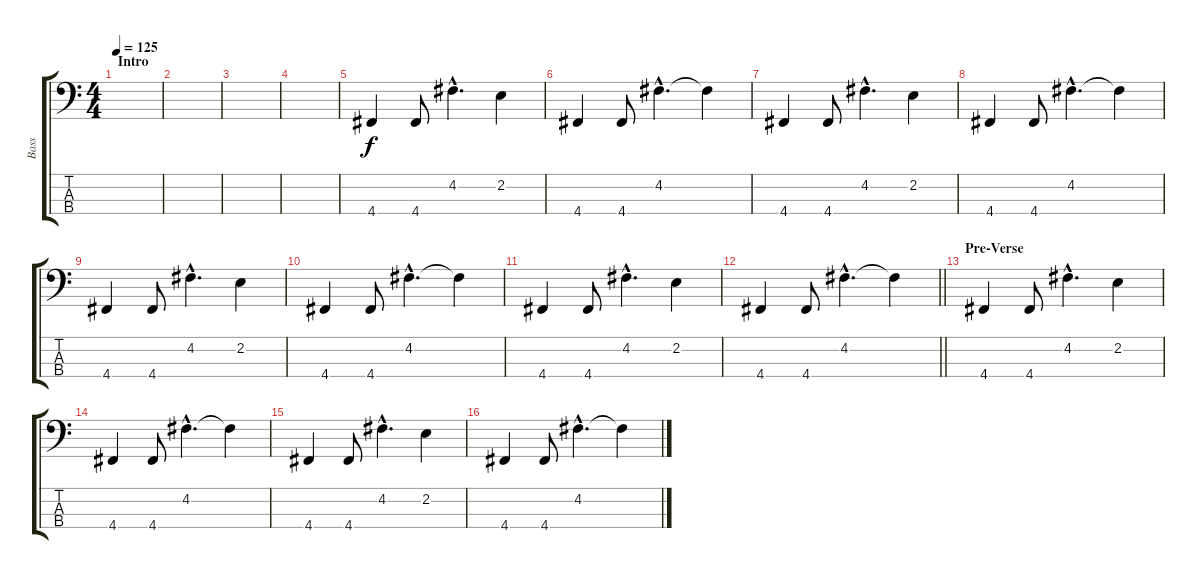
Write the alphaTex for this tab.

\track ("Bass" "Bass") {instrument electricbasspick}
\staff {score tabs}
\tuning (G2 D2 A1 D1) {hide}
\ts (4 4)
\section ("" "Intro")
\tempo 125
\clef f4
\ks c
|
|
|
|
4.4.4 4.4.8 4.2{hac}.4{d} 2.2.4 |
4.4.4 4.4.8 4.2{hac}.4{d} 4.2{t}.4 |
4.4.4 4.4.8 4.2{hac}.4{d} 2.2.4 |
4.4.4 4.4.8 4.2{hac}.4{d} 4.2{t}.4 |
4.4.4 4.4.8 4.2{hac}.4{d} 2.2.4 |
4.4.4 4.4.8 4.2{hac}.4{d} 4.2{t}.4 |
4.4.4 4.4.8 4.2{hac}.4{d} 2.2.4 |
\barLineRight lightlight
4.4.4 4.4.8 4.2{hac}.4{d} 4.2{t}.4 |
\section ("" "Pre-Verse")
4.4.4 4.4.8 4.2{hac}.4{d} 2.2.4 |
4.4.4 4.4.8 4.2{hac}.4{d} 4.2{t}.4 |
4.4.4 4.4.8 4.2{hac}.4{d} 2.2.4 |
4.4.4 4.4.8 4.2{hac}.4{d} 4.2{t}.4
